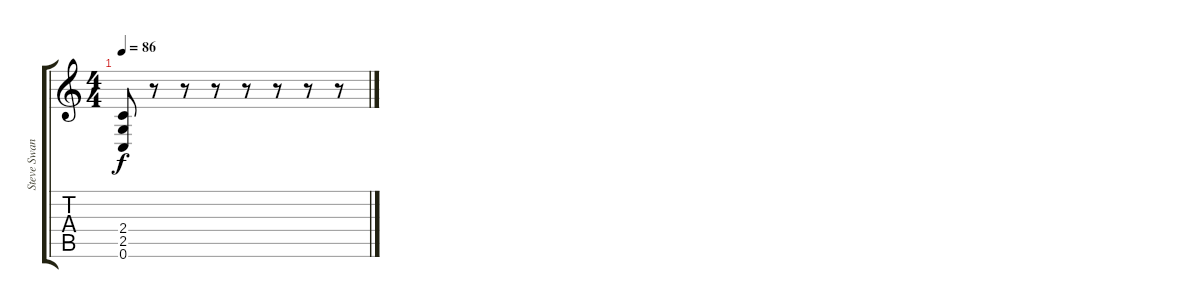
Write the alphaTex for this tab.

\track ("Steve Swanson" "Steve Swan") {instrument distortionguitar}
\staff {score tabs}
\tuning (C4 G3 Eb3 Bb2 F2 C2) {hide}
\ts (4 4)
\tempo 86
\clef g2
\ks c
(2.4 2.5 0.6).8{dy f} r.8 r.8 r.8 r.8 r.8 r.8 r.8
